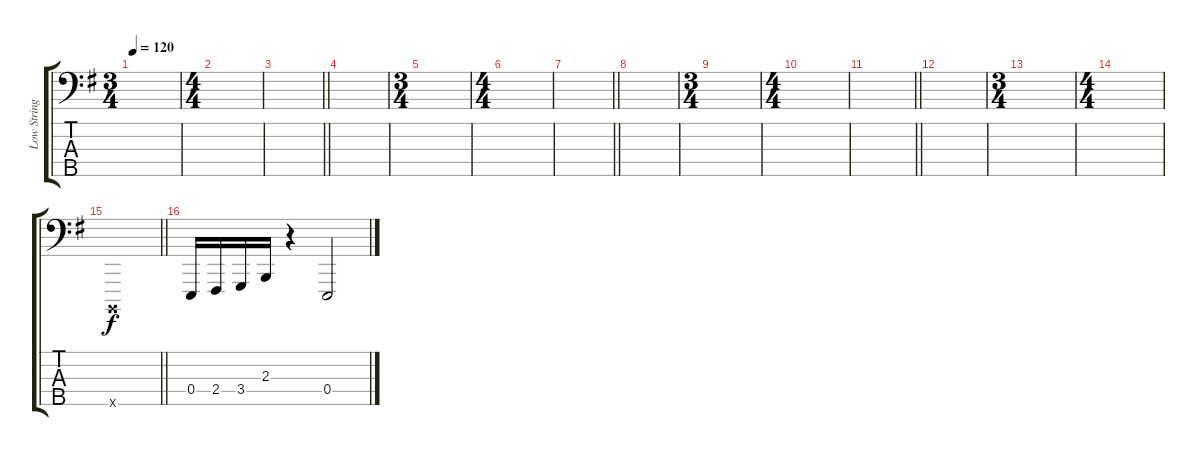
\track ("Low Strings Standard" "Low String") {instrument stringensemble1}
\staff {score tabs}
\tuning (G2 D2 A1 E1 B0) {hide}
\ts (3 4)
\tempo 120
\clef f4
\ks eminor
|
\ts (4 4)
|
\barLineRight lightlight
|
|
\ts (3 4)
|
\ts (4 4)
|
\barLineRight lightlight
|
|
\ts (3 4)
|
\ts (4 4)
|
\barLineRight lightlight
|
\section ("" "")
|
\ts (3 4)
|
\ts (4 4)
|
\barLineRight lightlight
0.5{x}.1{volume 13} |
0.4.16 2.4.16 3.4.16 2.3.16 r.4 0.4.2
